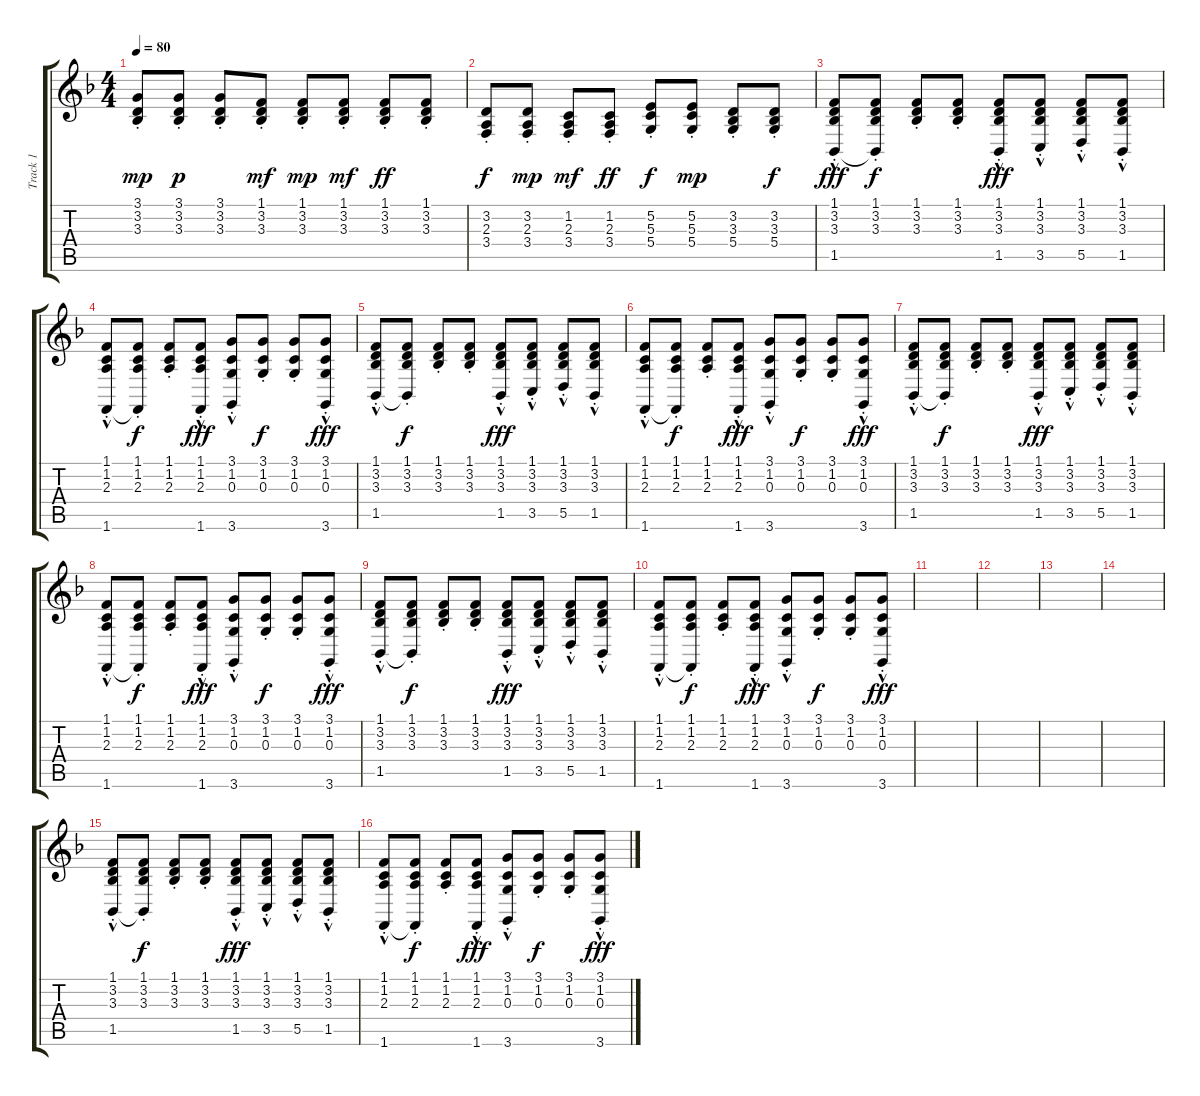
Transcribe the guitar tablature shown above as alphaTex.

\track ("Track 1" "Track 1") {instrument brightacousticpiano}
\staff {score tabs}
\tuning (E4 B3 G3 D3 A2 E2) {hide}
\ts (4 4)
\tempo 80
\clef g2
\ks f
(3.1{st} 3.2{st} 3.3{st}).8{dy mp} (3.1{st} 3.2{st} 3.3{st}).8{dy p} (3.1{st} 3.2{st} 3.3{st}).8 (1.1{st} 3.2{st} 3.3{st}).8{dy mf} (1.1{st} 3.2{st} 3.3{st}).8{dy mp} (1.1{st} 3.2{st} 3.3{st}).8{dy mf} (1.1{st} 3.2{st} 3.3{st}).8{dy ff} (1.1{st} 3.2{st} 3.3{st}).8 |
(3.2{st} 2.3{st} 3.4{st}).8{dy f} (3.2{st} 2.3{st} 3.4{st}).8{dy mp} (1.2{st} 2.3{st} 3.4{st}).8{dy mf} (1.2{st} 2.3{st} 3.4{st}).8{dy ff} (5.2{st} 5.3{st} 5.4{st}).8{dy f} (5.2{st} 5.3{st} 5.4{st}).8{dy mp} (3.2{st} 3.3{st} 5.4{st}).8 (3.2{st} 3.3{st} 5.4{st}).8{dy f} |
(1.1{st} 3.2{st} 3.3{st} 1.5{hac}).8{dy fff} (1.1{st} 3.2{st} 3.3{st} 1.5{t}).8{dy f} (1.1{st} 3.2{st} 3.3{st}).8 (1.1{st} 3.2{st} 3.3{st}).8 (1.1{st} 3.2{st} 3.3{st} 1.5{hac}).8{dy fff} (1.1{st} 3.2{st} 3.3{st} 3.5{hac}).8 (1.1{st} 3.2{st} 3.3{st} 5.5{hac}).8 (1.1{st} 3.2{st} 3.3{st} 1.5{hac}).8 |
(1.1{st} 1.2{st} 2.3{st} 1.6{hac}).8 (1.1{st} 1.2{st} 2.3{st} 1.6{t}).8{dy f} (1.1{st} 1.2{st} 2.3{st}).8 (1.1{st} 1.2{st} 2.3{st} 1.6{hac}).8{dy fff} (3.1{st} 1.2{st} 0.3{st} 3.6{hac}).8 (3.1{st} 1.2{st} 0.3{st}).8{dy f} (3.1{st} 1.2{st} 0.3{st}).8 (3.1{st} 1.2{st} 0.3{st} 3.6{hac}).8{dy fff} |
(1.1{st} 3.2{st} 3.3{st} 1.5{hac}).8 (1.1{st} 3.2{st} 3.3{st} 1.5{t}).8{dy f} (1.1{st} 3.2{st} 3.3{st}).8 (1.1{st} 3.2{st} 3.3{st}).8 (1.1{st} 3.2{st} 3.3{st} 1.5{hac}).8{dy fff} (1.1{st} 3.2{st} 3.3{st} 3.5{hac}).8 (1.1{st} 3.2{st} 3.3{st} 5.5{hac}).8 (1.1{st} 3.2{st} 3.3{st} 1.5{hac}).8 |
(1.1{st} 1.2{st} 2.3{st} 1.6{hac}).8 (1.1{st} 1.2{st} 2.3{st} 1.6{t}).8{dy f} (1.1{st} 1.2{st} 2.3{st}).8 (1.1{st} 1.2{st} 2.3{st} 1.6{hac}).8{dy fff} (3.1{st} 1.2{st} 0.3{st} 3.6{hac}).8 (3.1{st} 1.2{st} 0.3{st}).8{dy f} (3.1{st} 1.2{st} 0.3{st}).8 (3.1{st} 1.2{st} 0.3{st} 3.6{hac}).8{dy fff} |
(1.1{st} 3.2{st} 3.3{st} 1.5{hac}).8 (1.1{st} 3.2{st} 3.3{st} 1.5{t}).8{dy f} (1.1{st} 3.2{st} 3.3{st}).8 (1.1{st} 3.2{st} 3.3{st}).8 (1.1{st} 3.2{st} 3.3{st} 1.5{hac}).8{dy fff} (1.1{st} 3.2{st} 3.3{st} 3.5{hac}).8 (1.1{st} 3.2{st} 3.3{st} 5.5{hac}).8 (1.1{st} 3.2{st} 3.3{st} 1.5{hac}).8 |
(1.1{st} 1.2{st} 2.3{st} 1.6{hac}).8 (1.1{st} 1.2{st} 2.3{st} 1.6{t}).8{dy f} (1.1{st} 1.2{st} 2.3{st}).8 (1.1{st} 1.2{st} 2.3{st} 1.6{hac}).8{dy fff} (3.1{st} 1.2{st} 0.3{st} 3.6{hac}).8 (3.1{st} 1.2{st} 0.3{st}).8{dy f} (3.1{st} 1.2{st} 0.3{st}).8 (3.1{st} 1.2{st} 0.3{st} 3.6{hac}).8{dy fff} |
(1.1{st} 3.2{st} 3.3{st} 1.5{hac}).8 (1.1{st} 3.2{st} 3.3{st} 1.5{t}).8{dy f} (1.1{st} 3.2{st} 3.3{st}).8 (1.1{st} 3.2{st} 3.3{st}).8 (1.1{st} 3.2{st} 3.3{st} 1.5{hac}).8{dy fff} (1.1{st} 3.2{st} 3.3{st} 3.5{hac}).8 (1.1{st} 3.2{st} 3.3{st} 5.5{hac}).8 (1.1{st} 3.2{st} 3.3{st} 1.5{hac}).8 |
(1.1{st} 1.2{st} 2.3{st} 1.6{hac}).8 (1.1{st} 1.2{st} 2.3{st} 1.6{t}).8{dy f} (1.1{st} 1.2{st} 2.3{st}).8 (1.1{st} 1.2{st} 2.3{st} 1.6{hac}).8{dy fff} (3.1{st} 1.2{st} 0.3{st} 3.6{hac}).8 (3.1{st} 1.2{st} 0.3{st}).8{dy f} (3.1{st} 1.2{st} 0.3{st}).8 (3.1{st} 1.2{st} 0.3{st} 3.6{hac}).8{dy fff} |
|
|
|
|
(1.1{st} 3.2{st} 3.3{st} 1.5{hac}).8 (1.1{st} 3.2{st} 3.3{st} 1.5{t}).8{dy f} (1.1{st} 3.2{st} 3.3{st}).8 (1.1{st} 3.2{st} 3.3{st}).8 (1.1{st} 3.2{st} 3.3{st} 1.5{hac}).8{dy fff} (1.1{st} 3.2{st} 3.3{st} 3.5{hac}).8 (1.1{st} 3.2{st} 3.3{st} 5.5{hac}).8 (1.1{st} 3.2{st} 3.3{st} 1.5{hac}).8 |
(1.1{st} 1.2{st} 2.3{st} 1.6{hac}).8 (1.1{st} 1.2{st} 2.3{st} 1.6{t}).8{dy f} (1.1{st} 1.2{st} 2.3{st}).8 (1.1{st} 1.2{st} 2.3{st} 1.6{hac}).8{dy fff} (3.1{st} 1.2{st} 0.3{st} 3.6{hac}).8 (3.1{st} 1.2{st} 0.3{st}).8{dy f} (3.1{st} 1.2{st} 0.3{st}).8 (3.1{st} 1.2{st} 0.3{st} 3.6{hac}).8{dy fff}
